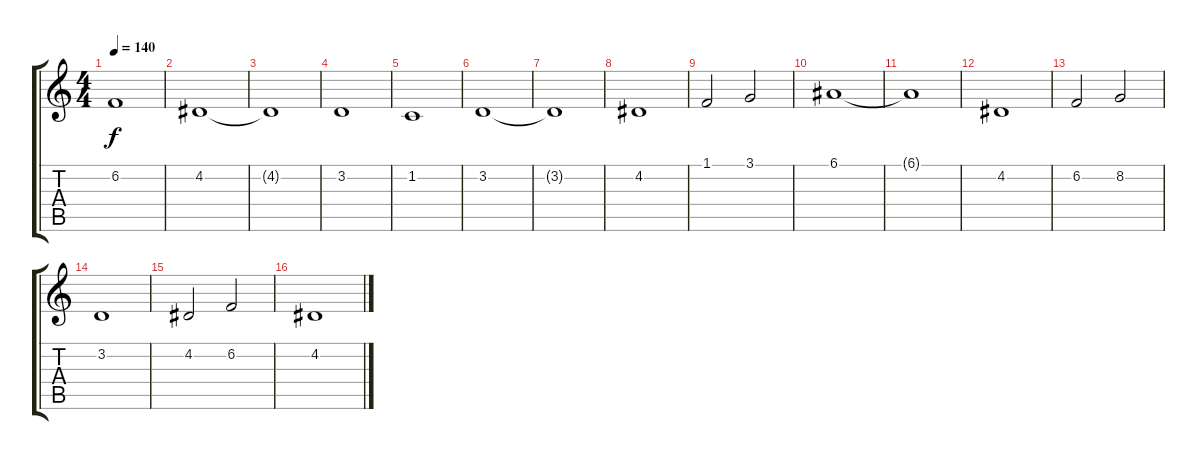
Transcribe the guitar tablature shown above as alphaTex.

\track "" {instrument stringensemble1}
\staff {score tabs}
\tuning (E4 B3 G3 D3 A2 E2) {hide}
\ts (4 4)
\tempo 140
\clef g2
\ks c
6.2{t}.1{dy f} |
4.2.1 |
4.2{t}.1 |
3.2.1 |
1.2.1 |
3.2.1 |
3.2{t}.1 |
4.2.1 |
1.1.2 3.1.2 |
6.1.1 |
6.1{t}.1 |
4.2.1 |
6.2.2 8.2.2 |
3.2.1 |
4.2.2 6.2.2 |
4.2.1
